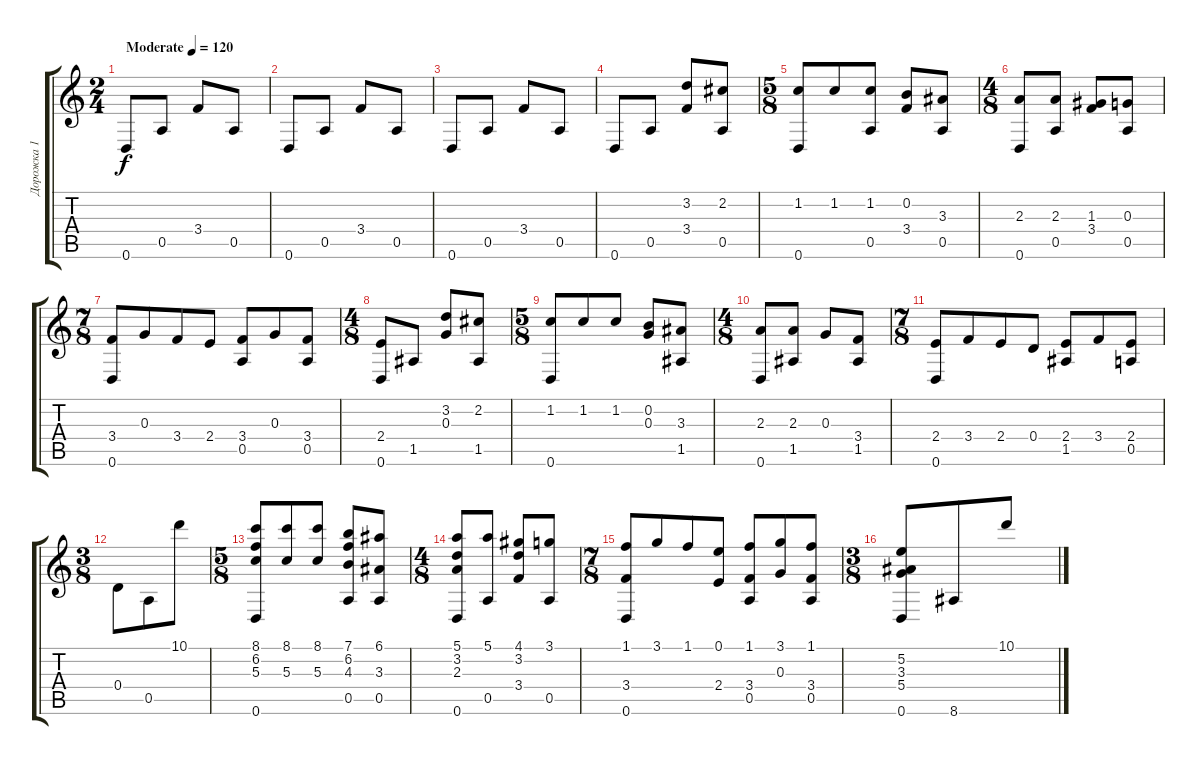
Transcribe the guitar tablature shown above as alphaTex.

\track ("Дорожка 1" "Дорожка 1") {instrument acousticguitarsteel}
\staff {score tabs}
\tuning (E4 B3 G3 D3 A2 D2) {hide}
\ts (2 4)
\tempo (120 "Moderate")
\clef g2
\ks c
0.6.8{dy f instrument acousticguitarsteel} 0.5.8 3.4.8 0.5.8 |
0.6.8 0.5.8 3.4.8 0.5.8 |
0.6.8 0.5.8 3.4.8 0.5.8 |
0.6.8 0.5.8 (3.2 3.4).8 (2.2 0.5).8 |
\ts (5 8)
(1.2 0.6).8 1.2.8 (1.2 0.5).8 (0.2 3.4).8 (3.3 0.5).8 |
\ts (4 8)
(2.3 0.6).8 (2.3 0.5).8 (1.3 3.4).8 (0.3 0.5).8 |
\ts (7 8)
(3.4 0.6).8 0.3.8 3.4.8 2.4.8 (3.4 0.5).8 0.3.8 (3.4 0.5).8 |
\ts (4 8)
(2.4 0.6).8 1.5.8 (3.2 0.3).8 (2.2 1.5).8 |
\ts (5 8)
(1.2 0.6).8 1.2.8 1.2.8 (0.2 0.3).8 (3.3 1.5).8 |
\ts (4 8)
(2.3 0.6).8 (2.3 1.5).8 0.3.8 (3.4 1.5).8 |
\ts (7 8)
(2.4 0.6).8 3.4.8 2.4.8 0.4.8 (2.4 1.5).8 3.4.8 (2.4 0.5).8 |
\ts (3 8)
0.4.8 0.5.8 10.1.8 |
\ts (5 8)
(8.1 6.2 5.3 0.6).8 (8.1 5.3).8 (8.1 5.3).8 (7.1 6.2 4.3 0.5).8 (6.1 3.3 0.5).8 |
\ts (4 8)
(5.1 3.2 2.3 0.6).8 (5.1 0.5).8 (4.1 3.2 3.4).8 (3.1 0.5).8 |
\ts (7 8)
(1.1 3.4 0.6).8 3.1.8 1.1.8 (0.1 2.4).8 (1.1 3.4 0.5).8 (3.1 0.3).8 (1.1 3.4 0.5).8 |
\ts (3 8)
(5.2 3.3 5.4 0.6).8 8.6.8 10.1.8
